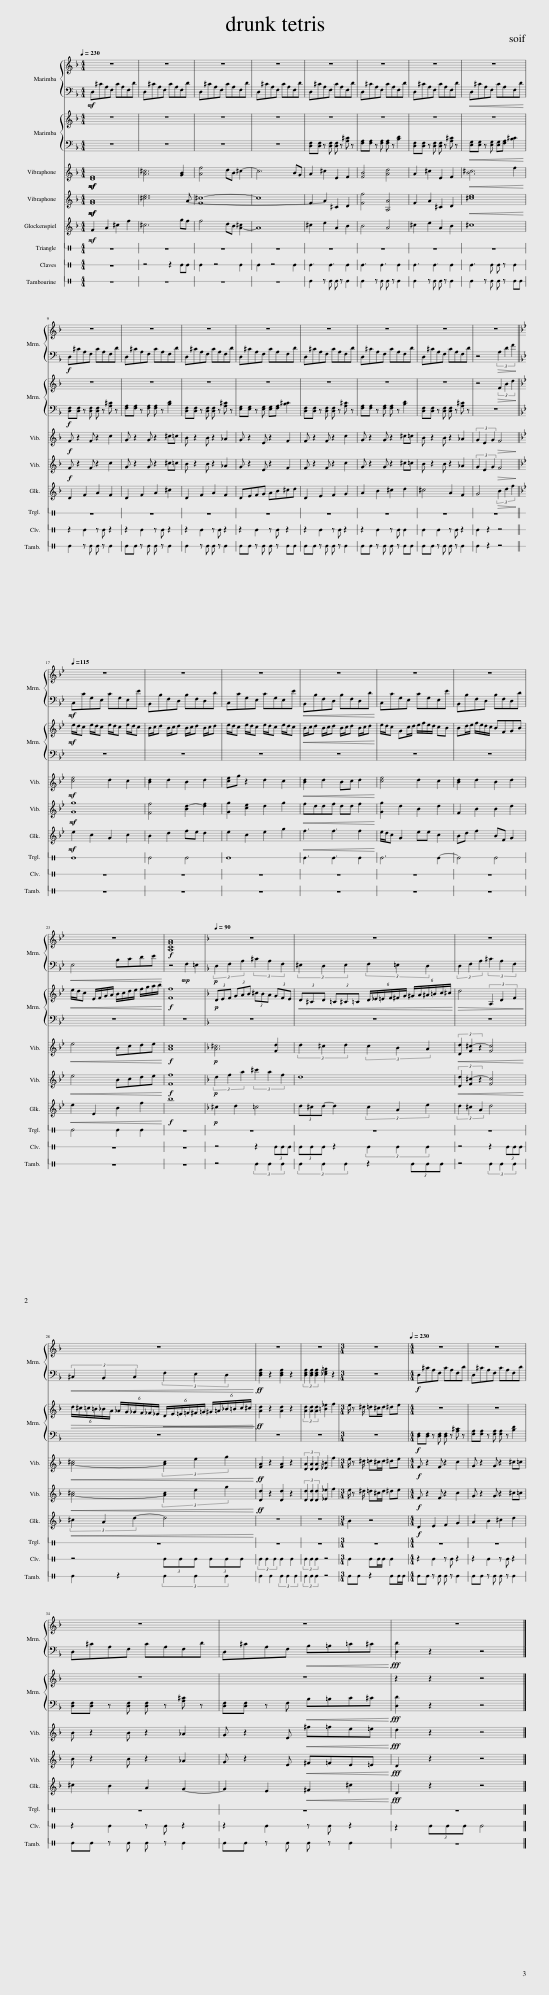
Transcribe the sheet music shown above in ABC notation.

X:1
%%score { 1 | 2 } { 3 | 4 } 5 6 7 8 9 10
L:1/8
Q:1/4=230
M:4/4
I:linebreak $
K:F
V:1 treble
V:2 bass
V:3 treble
V:4 bass
V:5 treble
V:6 treble
V:7 treble transpose=24
V:8 perc stafflines=1
K:none
V:9 perc stafflines=1
K:none
V:10 perc stafflines=1
K:none
V:1
 z8 | z8 | z8 | z8 | z8 | %5
 z8 | z8 | z8 |$ z8 | z8 | %10
 z8 | z8 | z8 | z8 | z8 | %15
 z8 ||$[K:Bb][Q:1/4=115] z8 | z8 | z8 | z8 | %20
 z8 | z8 |$ z8 |!f! [A,CFA]8 |[K:F][Q:1/4=90] z8 | %25
 z8 | z8 |$ z8 | z8 | z8 | %30
[M:3/4] z6 |[M:4/4][Q:1/4=230] z8 | z8 |$ z8 | z8 | %35
 z8 |] %36
V:2
!mf! D,^CA,F, CA,F,D | D,^CA,F, CA,F,D | D,^CA,F, CA,F,D | D,^CA,F, CA,F,D | D,^CA,F, CA,F,D | %5
 D,^CA,F, CA,F,D | D,^CA,F, CA,F,D |!<(! D,^CA,F, CA,F,D!<)! |$!f! D,^CA,F, CA,F,D | D,^CA,F, CA,F,D | %10
 D,^CA,F, CA,F,D | D,^CA,F, CA,F,D | D,^CA,F, CA,F,D | D,^CA,F, CA,F,D | D,^CA,F, CA,F,D | %15
 z4!>(! (3A,2 D2 F2!>)! ||$[K:Bb]!mf! C,CG,E, CG,E,E | B,,B,F,D, B,F,D,D | C,CG,E, CG,E,E |!<(! B,,B,F,D, B,F,D,D!<)! | %20
 C,CG,E, CG,E,E | B,,B,F,D, B,F,D,D |$!<(! E,4 B,CDE!<)! | z4!mp! F,2 =E,2 |[K:F]!p! (3D,2 F,2 A,2 (3^C2 A,2 F,2 | %25
 (3^E,2 D,2 E,2 (3F,2 =E,2 D,2 | (3D,2 F,2 A,2 (3^C2 A,2 F,2 |$!<(! (3^C,2 B,,2 C,2 (3F,2 E,2 D,2!<)! |!ff! [D,F,A,]2 z2 [D,F,A,]2 z2 | (3[D,F,A,]2 [D,F,A,]2 [D,F,A,]2 [_E,G,=B,]2 z2 | %30
[M:3/4] z6 |[M:4/4]!f! D,^CA,F, CA,F,D | D,^CA,F, CA,F,D |$ D,^CA,F, CA,F,D | D,^CA,F,!<(! B,=B,=C^C!<)! | %35
!fff! [D,D]2 z2 z4 |] %36
V:3
 z8 | z8 | z8 | z8 | z8 | %5
 z8 | z8 | z8 |$ z8 | z8 | %10
 z8 | z8 | z8 | z8 | z8 | %15
 z4!>(! (3F2 B2 d2!>)! ||$[K:Bb]!mf! e/d/c e/d/c e/d/c e/d/c | B/c/d B/c/d B/c/d B/c/d | e/d/c e/d/c e/d/c e/d/c |!<(! B/c/d B/c/d B/c/d B/c/d!<)! | %20
 e/d/c Gc/d/ e/f/e/d/ cB | Bd/e/ f/e/d/c/ BFGB |$!<(! e/d/c E/F/G/A/ B/c/d/e/ f/g/a/b/!<)! |!f! [Ff]8 |[K:F]!p! (3DEF (3GAB (3^cBA (3GFE | %25
!<(! (3D^CD (3=C^C=C (6:4:6D/_E/=E/F/^F/G/ (6:4:6^G/A/^A/=B/c/^c/!<)! |!>(! d4 (3A,2 D2 F2!>)! |$!>(! (6:4:6d/^c/=c/=B/_B/A/ (6:4:6_A/G/_G/F/_F/_E/!<(! (6:4:6D/E/=E/=F/^F/=G/ (6:4:6^G/=A/_B/=B/c/^c/!>)!!<)! |!ff! [Ad]2 z2 [Ad]2 z2 | (3[Ad]2 [Ad]2 [Ad]2 [=B_e]2 f2 | %30
[M:3/4] e/ z ^d/ =d^c/d/ ^de |[M:4/4] z8 | z8 |$ z8 | z8 | %35
 z2 z2 z4 |] %36
V:4
 z8 | z8 | z8 | z8 | [D,F,][D,F,] z [D,F,] [D,F,] z [A,^C] z | %5
 [F,A,][F,A,] z [F,A,] [F,A,] z [B,D]2 | [D,F,][D,F,] z [D,F,] [D,F,] z [A,^C] z |!<(! [E,G,][E,G,] z [E,G,] [E,G,][F,A,] [B,^C]2!<)! |$!f! [D,F,][D,F,] z [D,F,] [D,F,] z [A,^C] z | [F,A,][F,A,] z [F,A,] [F,A,] z [B,D]2 | %10
 [D,F,][D,F,] z [D,F,] [D,F,] z [A,^C] z | [E,G,][E,G,] z [E,G,] [E,G,][F,A,] [B,^C]2 | [D,F,][D,F,] z [D,F,] [D,F,] z [A,^C] z | [F,A,][F,A,] z [F,A,] [F,A,] z [B,D]2 | [D,F,][D,F,] z [D,F,] [D,F,] z [A,^C] z | %15
 z8 ||$[K:Bb] z8 | z8 | z8 | z8 | %20
 z8 | z8 |$ z8 | z8 |[K:F] z8 | %25
 z8 | z8 |$ z8 | z8 | z8 | %30
[M:3/4] z6 |[M:4/4]!f! [D,F,][D,F,] z [D,F,] [D,F,] z [A,^C] z | [F,A,][F,A,] z [F,A,] [F,A,] z [B,D]2 |$ [D,F,][D,F,] z [D,F,] [D,F,] z [A,^C] z | [D,F,][D,F,] z F,!<(! B,=B,C^C!<)! | %35
!fff! [D,D]2 z2 z4 |] %36
V:5
!mf!!mf! [DF]8 | [A^c]6 [GB]2 | [Af]4 dB ^c2- | c6 BG | A2 ^c2 E2 F2 | %5
 [FB]4 [Ad]4 | A2 ^c2 E2 F2 |!<(! [B^c]6 f2!<)! |$!f! F z2 F z2 c2 | G z2 G z2 ^c=c | %10
 B z2 B z2 _A2 | G z2 E z2 F2 | F z2 F z2 c2 | G z2 G z2 ^c=c | B z2 B z2 _A2 | %15
 (3G2 E2 G2!>(! F4!>)! ||$[K:Bb]!mf! [ce]4 d2 c2 | [Bd]2 d2 B2 d2 | [ce]g z2 d2 c2 |!<(! [Bd]2 d2 Bc d2!<)! | %20
 [ce]4 d2 c2 | [Bd]2 d2 B2 d2 |$!<(! e4 Bcde!<)! |!f! [Ac]8 |[K:F]!p! [A^c]6 [Fd]2 | %25
 (3d2 ^c2 d2 (3c2 B2 A2 |!<(! (3[Dd]2 [F^c-]2 z2 [Fc]4!<)! |$!<(! [A-^c]4 (3[Ac]2 e2 g2!<)! |!ff! [FA]2 z2 [FA]2 z2 | (3[DA]2 [DA]2 [DA]2 [_E=B]2 f2 | %30
[M:3/4] e/ z ^d/ =d^c/d/ ^de |[M:4/4]!f! F z2 F z2 c2 | G z2 G z2 ^c=c |$ B z2 B z2 _A2 | G z2 E!<(! ^f=fe=e!<)! | %35
!fff! d2 z2 z4 |] %36
V:6
!mf!!mf! [FA]8 | [^ce]7 A- | [F^c-]8 | c8 | F2 A2 ^C2 D2 | %5
 [Ff]4 [A,A]4 | F2 A2 ^C2 D2 |!<(! [^ce]8!<)! |$!f! F z2 F z2 c2 | G z2 G z2 ^c=c | %10
 B z2 B z2 _A2 | G z2 E z2 F2 | F z2 F z2 c2 | G z2 G z2 ^c=c | B z2 B z2 _A2 | %15
 (3G2 E2 G2!>(! F4!>)! ||$[K:Bb]!mf! [Gg]8 | [Ff]4 [Bd-]2 [df]2 | [Gg]2 [ce]2 d2 g2 |!<(! fddf dd f2!<)! | %20
 [Gg]2 d2 B2 d2 | F2 B2 B2 d2 |$!<(! e4 Bcde!<)! |!f! [Ff]8 |[K:F]!p! (3d2 f2 a2 (3^c'2 a2 f2 | %25
 d8 |!<(! (3[Dd]2 [F^c-]2 z2 [Fc]4!<)! |$!<(! [A-^c]4 (3[Ac]2 e2 g2!<)! |!ff! [Dd]2 z2 [Dd]2 z2 | (3[Dd]2 [Dd]2 [Dd]2 [_E_e]2 f2 | %30
[M:3/4] e/ z ^d/ =d^c/d/ ^de |[M:4/4]!f! F z2 F z2 c2 | G z2 G z2 ^c=c |$ B z2 B z2 _A2 | G z2 E!<(! ^F=FE=E!<)! | %35
!fff! D2 z2 z4 |] %36
V:7
!mf! F2 A2 ^c2 f2 | ^c6 gf | f4 dB [A-^c]2 | A8 | ^c2 e2 A2 B2 | %5
 B4 A4 | ^c2 e2 A2 B2 | ^c8 |$ D2 F2 A2 F2 | D2 F2 A2 ^c2 | %10
 D2 F2 A2 F2 | DEFG AB^cd | D2 E2 F2 G2 | A2 B2 ^c2 d2 | ^c4 A2 F2 | %15
 G4!>(! (3B2 d2 f2!>)! ||$[K:Bb]!mf! e2 c2 G2 c2 | B2 d2 fe d2 | e2 c2 e2 g2 |!<(! f3 f3 f2!<)! | %20
 e/d/c G2 ee c2 | Bd f2 BF G2 |$!<(! e2 E2 B2 f2!<)! |!f! b8 |[K:F]!p! ^c2 d2 =c4 | %25
 (3d^cd- d2 (3c2 A2 e2 | (3d2 ^c2 A2 d4 |$!<(! (3^c2 A2 d2- d4!<)! | z8 | z8 | %30
[M:3/4] B2 z4 |[M:4/4]!f! D2 E2 F2 G2 | A2 B2 ^c2 d2 |$ ^c2 B2 A2 G2- | G2 E2!<(! ^F2 ^c2!<)! | %35
!fff! D2 z2 z4 |] %36
V:8
[K:C] z8 | z8 | z8 | z8 | z8 | %5
 z8 | z8 | z8 |$ z8 | z8 | %10
 z8 | z8 | z8 | z8 | z8 | %15
 z8 ||$ E8 | E4 E4 | E8 | E3 E3 E2 | %20
 E6 E2- | E4 E4 |$ E4 E2 E2 | z8 | z8 | %25
 z8 | z8 |$ z8 | z8 | z8 | %30
[M:3/4] z6 |[M:4/4] z8 | z8 |$ z8 | z8 | %35
 z8 |] %36
V:9
[K:C] z8 | z4 z2 EE | E2 z4 E2 | E2 z4 E2 | E3 E3 E2 | %5
 E3 E3 E2 | E3 E3 E2 | E3 E E z E2 |$ z2 E2 z E z2 | z2 E2 z E z2 | %10
 z2 E2 z E z2 | z2 E2 z E z2 | z2 E2 z E z2 | z2 E2 z E E2 | E2 E2 z E z2 | %15
 E2 z2 z4 ||$ z8 | z8 | z8 | z8 | %20
 z8 | z8 |$ z8 | z8 | z4 z2 (3EEE | %25
 (3EEE z2 (3E2 E2 E2 | z4 z2 (3EEE |$ z4 (3EEE (3EEE | (3E2 E2 E2 E2 E2 | (3E2 E2 E2 z4 | %30
[M:3/4] E2 EE/E/ E2 |[M:4/4] z2 E2 z E z2 | z2 E2 z E z2 |$ z2 E2 z E z2 | z2 E2 z E z2 | %35
 z2 (3EEE E4 |] %36
V:10
[K:C] z8 | z8 | z8 | z8 | E2 z E E z E2 | %5
 E2 z E E z E2 | E2 z E E z E2 | E2 z E E z EE |$ E2 z E E z E2 | EE z E E z E2 | %10
 E2 z E E z E2 | EE z E E z EE | EE z E E z E2 | EE z E E z EE | EE z E E z E2 | %15
 E2 z2 z4 ||$ z8 | z8 | z8 | z8 | %20
 z8 | z8 |$ z8 | z8 | z4 (3E2 E2 E2 | %25
 (3E2 E2 E2 z2 (3EEE | z4 (3E2 E2 E2 |$ E2 z2 (3E2 E2 E2 | E2 E2 (3E2 E2 E2 | (3E2 E2 E2 z4 | %30
[M:3/4] EE z2 EE/E/ |[M:4/4] EE z E E z E2 | EE z E E z E2 |$ EE z E E z E2 | EE z E E z E2 | %35
 z8 |] %36
